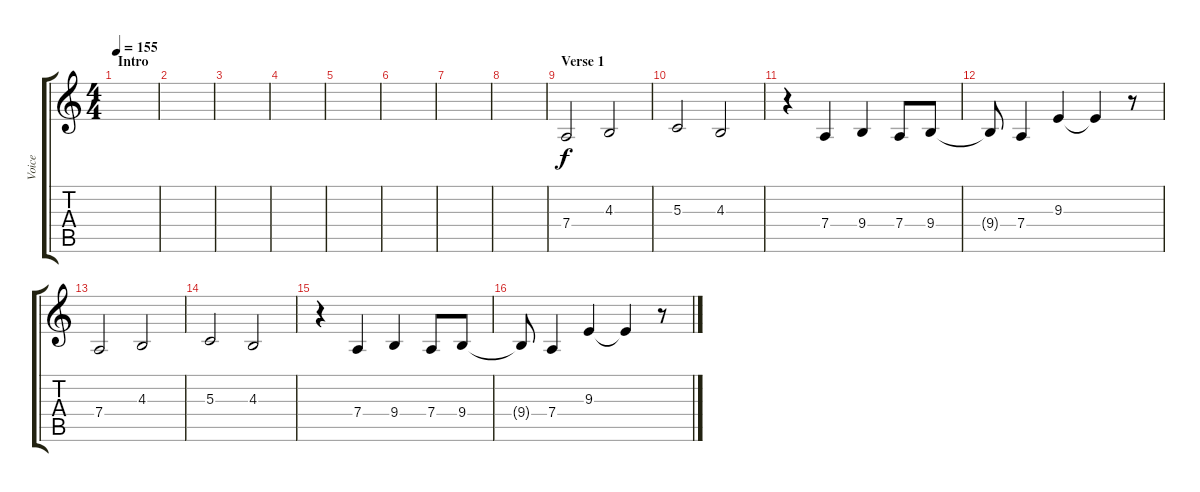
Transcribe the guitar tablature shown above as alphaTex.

\track ("Voice" "Voice") {instrument clarinet}
\staff {score tabs}
\tuning (E4 B3 G3 D3 A2 E2) {hide}
\ts (4 4)
\section ("" "Intro")
\tempo 155
\clef g2
\ks c
|
|
|
|
|
|
|
|
\section ("" "Verse 1")
7.4.2 4.3.2 |
5.3.2 4.3.2 |
r.4 7.4.4 9.4.4 7.4.8 9.4.8 |
9.4{t}.8 7.4.4 9.3.4 9.3{t}.4 r.8 |
7.4.2 4.3.2 |
5.3.2 4.3.2 |
r.4 7.4.4 9.4.4 7.4.8 9.4.8 |
9.4{t}.8 7.4.4 9.3.4 9.3{t}.4 r.8
